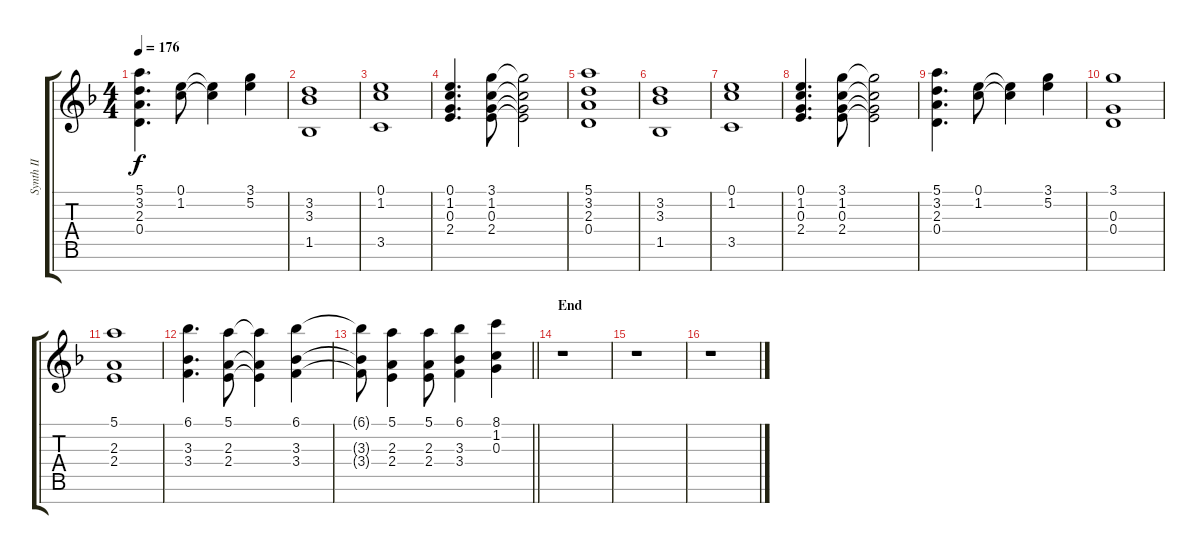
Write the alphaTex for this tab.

\track ("Synth II" "Synth II") {instrument lead2sawtooth}
\staff {score tabs}
\tuning (E5 B4 G4 D4 A3 E3 B2) {hide}
\ts (4 4)
\tempo 176
\clef g2
\ks f
(5.1 3.2 2.3 0.4).4{d dy f} (0.1 1.2).8 (0.1{t} 1.2{t}).4 (3.1 5.2).4 |
(3.2 3.3 1.5).1 |
(0.1 1.2 3.5).1 |
(0.1 1.2 0.3 2.4).4{d} (3.1 1.2 0.3 2.4).8 (3.1{t} 1.2{t} 0.3{t} 2.4{t}).2 |
(5.1 3.2 2.3 0.4).1 |
(3.2 3.3 1.5).1 |
(0.1 1.2 3.5).1 |
(0.1 1.2 0.3 2.4).4{d} (3.1 1.2 0.3 2.4).8 (3.1{t} 1.2{t} 0.3{t} 2.4{t}).2 |
(5.1 3.2 2.3 0.4).4{d} (0.1 1.2).8 (0.1{t} 1.2{t}).4 (3.1 5.2).4 |
(3.1 0.3 0.4).1 |
(5.1 2.3 2.4).1 |
(6.1 3.3 3.4).4{d} (5.1 2.3 2.4).8 (5.1{t} 2.3{t} 2.4{t}).4 (6.1 3.3 3.4).4 |
\barLineRight lightlight
(6.1{t} 3.3{t} 3.4{t}).8 (5.1 2.3 2.4).4 (5.1 2.3 2.4).8 (6.1 3.3 3.4).4 (8.1 1.2 0.3).4 |
\section ("" "End")
r.1 |
r.1 |
r.1
